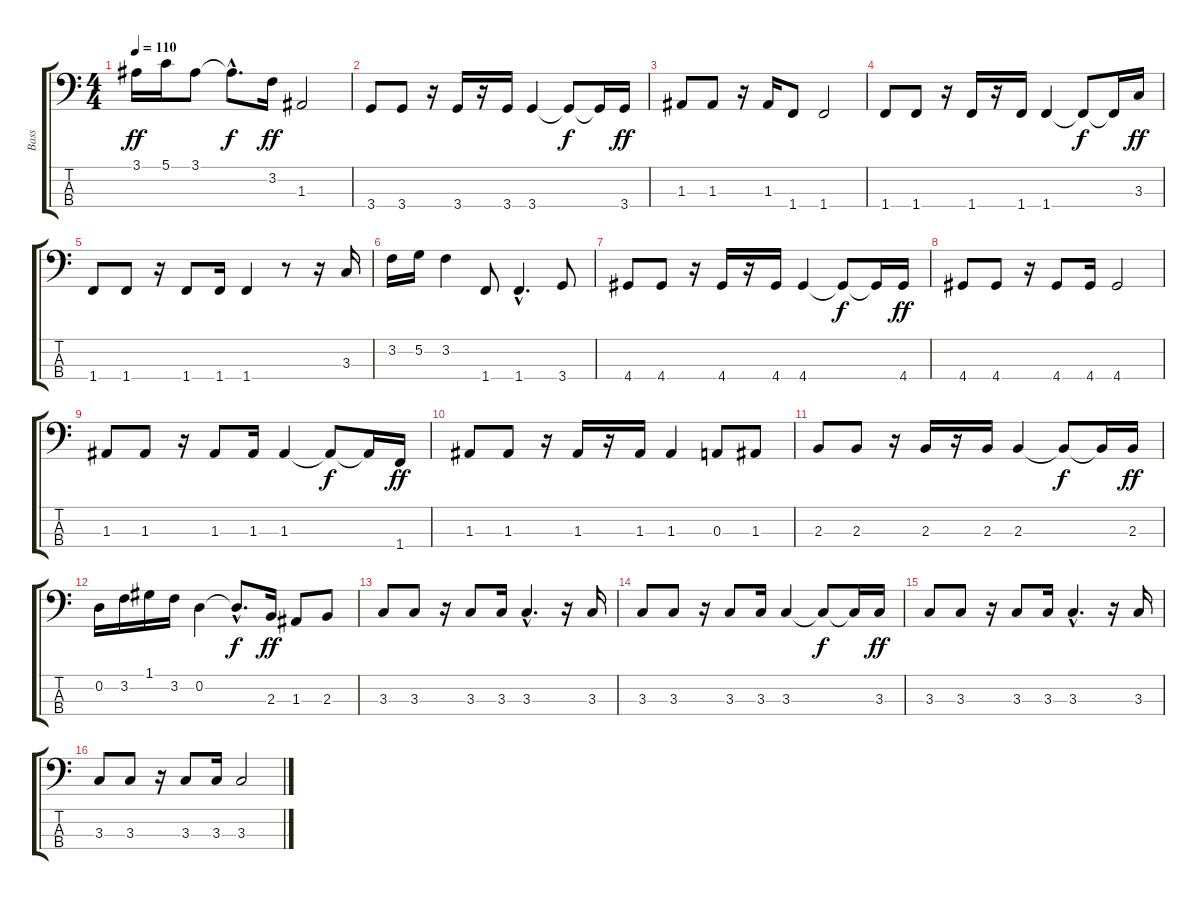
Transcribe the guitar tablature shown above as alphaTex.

\track ("Bass" "Bass") {instrument electricbassfinger}
\staff {score tabs}
\tuning (G2 D2 A1 E1) {hide}
\ts (4 4)
\tempo 110
\clef f4
\ks c
3.1.16{dy ff} 5.1.16 3.1.8 3.1{hac t}.8{d dy f} 3.2.16{dy ff} 1.3.2 |
3.4.8 3.4.8 r.16 3.4.16 r.16 3.4.16 3.4.4 3.4{t}.8{dy f} 3.4{t}.16 3.4.16{dy ff} |
1.3.8 1.3.8 r.16 1.3.16 1.4.8 1.4.2 |
1.4.8 1.4.8 r.16 1.4.16 r.16 1.4.16 1.4.4 1.4{t}.8{dy f} 1.4{t}.16 3.3.16{dy ff} |
1.4.8 1.4.8 r.16 1.4.8 1.4.16 1.4.4 r.8 r.16 3.3.16 |
3.2.16 5.2.16 3.2.4 1.4.8 1.4{hac}.4{d} 3.4.8 |
4.4.8 4.4.8 r.16 4.4.16 r.16 4.4.16 4.4.4 4.4{t}.8{dy f} 4.4{t}.16 4.4.16{dy ff} |
4.4.8 4.4.8 r.16 4.4.8 4.4.16 4.4.2 |
1.3.8 1.3.8 r.16 1.3.8 1.3.16 1.3.4 1.3{t}.8{dy f} 1.3{t}.16 1.4.16{dy ff} |
1.3.8 1.3.8 r.16 1.3.16 r.16 1.3.16 1.3.4 0.3.8 1.3.8 |
2.3.8 2.3.8 r.16 2.3.16 r.16 2.3.16 2.3.4 2.3{t}.8{dy f} 2.3{t}.16 2.3.16{dy ff} |
0.2.16 3.2.16 1.1.16 3.2.16 0.2.4 0.2{hac t}.8{d dy f} 2.3.16{dy ff} 1.3.8 2.3.8 |
3.3.8 3.3.8 r.16 3.3.8 3.3.16 3.3{hac}.4{d} r.16 3.3.16 |
3.3.8 3.3.8 r.16 3.3.8 3.3.16 3.3.4 3.3{t}.8{dy f} 3.3{t}.16 3.3.16{dy ff} |
3.3.8 3.3.8 r.16 3.3.8 3.3.16 3.3{hac}.4{d} r.16 3.3.16 |
3.3.8 3.3.8 r.16 3.3.8 3.3.16 3.3.2
